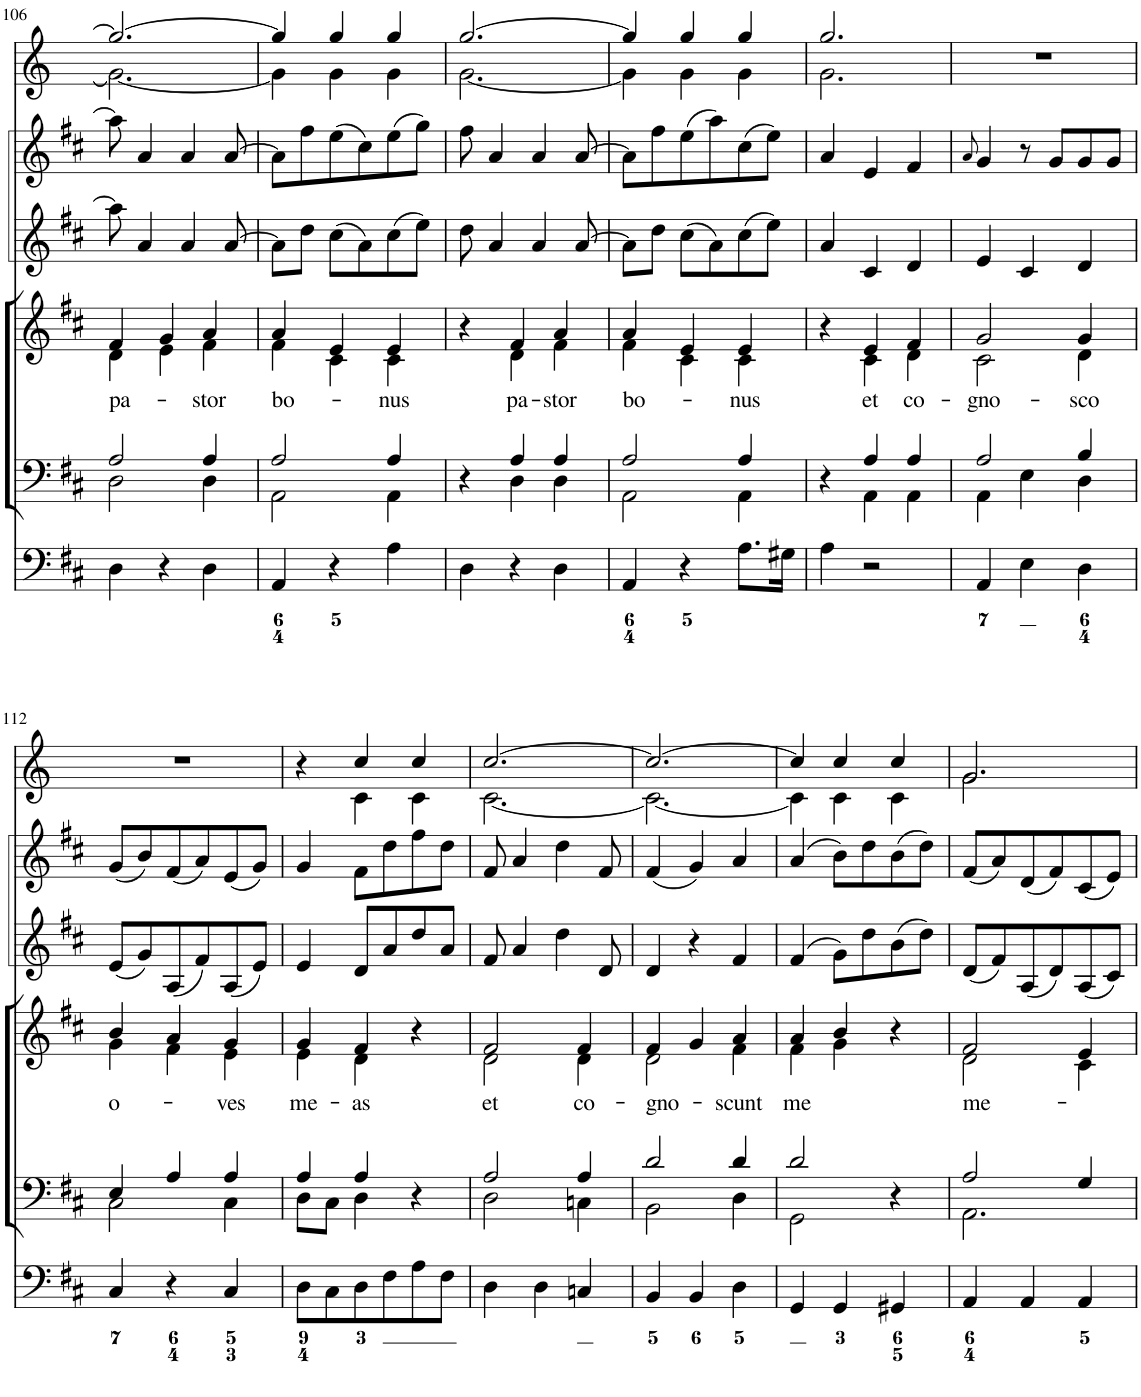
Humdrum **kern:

**kern	**kern	**kern	**text	**kern	**kern	**kern
*part6	*part5	*part4	*part4	*part3	*part2	*part1
*staff6	*staff5	*staff4	*staff4	*staff3	*staff2	*staff1
*I"Organ	*I"Voice	*I"Voice	*	*I"Violin	*I"Violini	*I"Corni in D
*	*	*	*	*I'Vln	*I'Vln	*
!!LO:PB:g=z
*clefF4	*clefF4	*clefG2	*	*clefG2	*clefG2	*clefG2
*	*	*	*	*	*	*Trd6c10
*k[f#c#]	*k[f#c#]	*k[f#c#]	*	*k[f#c#]	*k[f#c#]	*k[]
*M3/4	*M3/4	*M3/4	*	*M3/4	*M3/4	*M3/4
=106	=106	=106	=106	=106	=106	=106
*	*^	*	*	*	*	*
!	!	!	!	!LO:LY:b	!	!	!
*	*	*	*^	*	*	*	*^
4D\	2A/	2D\	4f#/	4d\	pa-	8aa\]	8aa\]	2.gg/_	2.g\_
.	.	.	.	.	.	4a/	4a/	.	.
4r	.	.	4g/	4e\	.	.	.	.	.
.	.	.	.	.	.	4a/	4a/	.	.
!	!	!	!	!	!LO:LY:b	!	!	!	!
4D\	4A/	4D\	4a/	4f#\	-stor	.	.	.	.
.	.	.	.	.	.	[8a/	[8a/	.	.
=107	=107	=107	=107	=107	=107	=107	=107	=107	=107
!	!	!	!	!	!LO:LY:b	!	!	!	!
4AA/	2A/	2AA\	4a/	4f#\	bo-	8a\L]	8a\L]	4gg/]	4g\]
.	.	.	.	.	.	8dd\J	8ff#\	.	.
4r	.	.	4e/	4c#\	.	(8cc#\L	(8ee\	4gg/	4g\
.	.	.	.	.	.	8a\)	8cc#\)	.	.
!	!	!	!	!	!LO:LY:b	!	!	!	!
4A\	4A/	4AA\	4e/	4c#\	-nus	(8cc#\	(8ee\	4gg/	4g\
.	.	.	.	.	.	8ee\J)	8gg\J)	.	.
=108	=108	=108	=108	=108	=108	=108	=108	=108	=108
4D\	4r	4ryy	4r	4ryy	.	8dd\	8ff#\	[2.gg/	[2.g\
.	.	.	.	.	.	4a/	4a/	.	.
!	!	!	!	!	!LO:LY:b	!	!	!	!
4r	4A/	4D\	4f#/	4d\	pa-	.	.	.	.
.	.	.	.	.	.	4a/	4a/	.	.
!	!	!	!	!	!LO:LY:b	!	!	!	!
4D\	4A/	4D\	4a/	4f#\	-stor	.	.	.	.
.	.	.	.	.	.	[8a/	[8a/	.	.
=109	=109	=109	=109	=109	=109	=109	=109	=109	=109
!	!	!	!	!	!LO:LY:b	!	!	!	!
4AA/	2A/	2AA\	4a/	4f#\	bo-	8a\L]	8a\L]	4gg/]	4g\]
.	.	.	.	.	.	8dd\J	8ff#\	.	.
4r	.	.	4e/	4c#\	.	(8cc#\L	(8ee\	4gg/	4g\
.	.	.	.	.	.	8a\)	8aa\)	.	.
!	!	!	!	!	!LO:LY:b	!	!	!	!
8.A\L	4A/	4AA\	4e/	4c#\	-nus	(8cc#\	(8cc#\	4gg/	4g\
.	.	.	.	.	.	8ee\J)	8ee\J)	.	.
16G#X\Jk	.	.	.	.	.	.	.	.	.
=110	=110	=110	=110	=110	=110	=110	=110	=110	=110
4A\	4r	4ryy	4r	4ryy	.	4a/	4a/	2.gg/	2.g\
!	!	!	!	!	!LO:LY:b	!	!	!	!
2r	4A/	4AA\	4e/	4c#\	et	4c#/	4e/	.	.
!	!	!	!	!	!LO:LY:b	!	!	!	!
.	4A/	4AA\	4f#/	4d\	co-	4d/	4f#/	.	.
*	*	*	*	*	*	*	*	*v	*v
=111	=111	=111	=111	=111	=111	=111	=111	=111
.	.	.	.	.	.	.	8qa/	.
!	!	!	!	!	!LO:LY:b	!	!	!
4AA/	2A/	4AA\	2g/	2c#\	-gno-	4e/	4g/	2.r
4E\	.	4E\	.	.	.	4c#/	8r	.
.	.	.	.	.	.	.	8g/L	.
!	!	!	!	!	!LO:LY:b	!	!	!
4D\	4B/	4D\	4g/	4d\	-sco	4d/	8g/	.
.	.	.	.	.	.	.	8g/J	.
!!LO:LB:g=z
=112	=112	=112	=112	=112	=112	=112	=112	=112
!	!	!	!	!	!LO:LY:b	!	!	!
4C#/	4E/	2C#\	4b/	4g\	o-	(8e/L	(8g/L	2.r
.	.	.	.	.	.	8g/)	8b/)	.
4r	4A/	.	4a/	4f#\	.	(8A/	(8f#/	.
.	.	.	.	.	.	8f#/)	8a/)	.
!	!	!	!	!	!LO:LY:b	!	!	!
4C#/	4A/	4C#\	4g/	4e\	-ves	(8A/	(8e/	.
.	.	.	.	.	.	8e/J)	8g/J)	.
=113	=113	=113	=113	=113	=113	=113	=113	=113
!	!	!	!	!	!LO:LY:b	!	!	!
*	*	*	*	*	*	*	*	*^
8D\L	4A/	8D\L	4g/	4e\	me-	4e/	4g/	4r	4ryy
8C#\	.	8C#\J	.	.	.	.	.	.	.
!	!	!	!	!	!LO:LY:b	!	!	!	!
8D\	4A/	4D\	4f#/	4d\	-as	8d/L	8f#\L	4cc/	4c\
8F#\	.	.	.	.	.	8a/	8dd\	.	.
8A\	4r	4ryy	4r	4ryy	.	8dd/	8ff#\	4cc/	4c\
8F#\J	.	.	.	.	.	8a/J	8dd\J	.	.
=114	=114	=114	=114	=114	=114	=114	=114	=114	=114
!	!	!	!	!	!LO:LY:b	!	!	!	!
4D\	2A/	2D\	2f#/	2d\	et	8f#/	8f#/	[2.cc/	[2.c\
.	.	.	.	.	.	4a/	4a/	.	.
4D\	.	.	.	.	.	.	.	.	.
.	.	.	.	.	.	4dd\	4dd\	.	.
!	!	!	!	!	!LO:LY:b	!	!	!	!
4Cn/	4A/	4Cn\	4f#/	4d\	co-	.	.	.	.
.	.	.	.	.	.	8d/	8f#/	.	.
=115	=115	=115	=115	=115	=115	=115	=115	=115	=115
!	!	!	!	!	!LO:LY:b	!	!	!	!
4BB/	2d/	2BB\	4f#/	2d\	-gno-	4d/	(4f#/	2.cc/_	2.c\_
4BB/	.	.	4g/	.	.	4r	4g/)	.	.
!	!	!	!	!	!LO:LY:b	!	!	!	!
4D\	4d/	4D\	4a/	4f#\	-scunt	4f#/	4a/	.	.
=116	=116	=116	=116	=116	=116	=116	=116	=116	=116
!	!	!	!	!	!LO:LY:b	!	!	!	!
4GG/	2d/	2GG\	4a/	4f#\	me	(4f#/	(4a/	4cc/]	4c\]
4GG/	.	.	4b/	4g\	.	8g\L)	8b\L)	4cc/	4c\
.	.	.	.	.	.	8dd\	8dd\	.	.
4GG#X/	4r	4ryy	4r	4ryy	.	(8b\	(8b\	4cc/	4c\
.	.	.	.	.	.	8dd\J)	8dd\J)	.	.
=117	=117	=117	=117	=117	=117	=117	=117	=117	=117
!	!	!	!	!	!LO:LY:b	!	!	!	!
4AA/	2A/	2.AA\	2f#/	2d\	me-	(8d/L	(8f#/L	2.g/	2.g\
.	.	.	.	.	.	8f#/)	8a/)	.	.
4AA/	.	.	.	.	.	(8A/	(8d/	.	.
.	.	.	.	.	.	8d/)	8f#/)	.	.
4AA/	4G/	.	4e/	4c#\	.	(8A/	(8c#/	.	.
.	.	.	.	.	.	8c#/J)	8e/J)	.	.
*	*v	*v	*	*	*	*	*	*v	*v
*	*	*v	*v	*	*	*	*
=	=	=	=	=	=	=
*-	*-	*-	*-	*-	*-	*-
